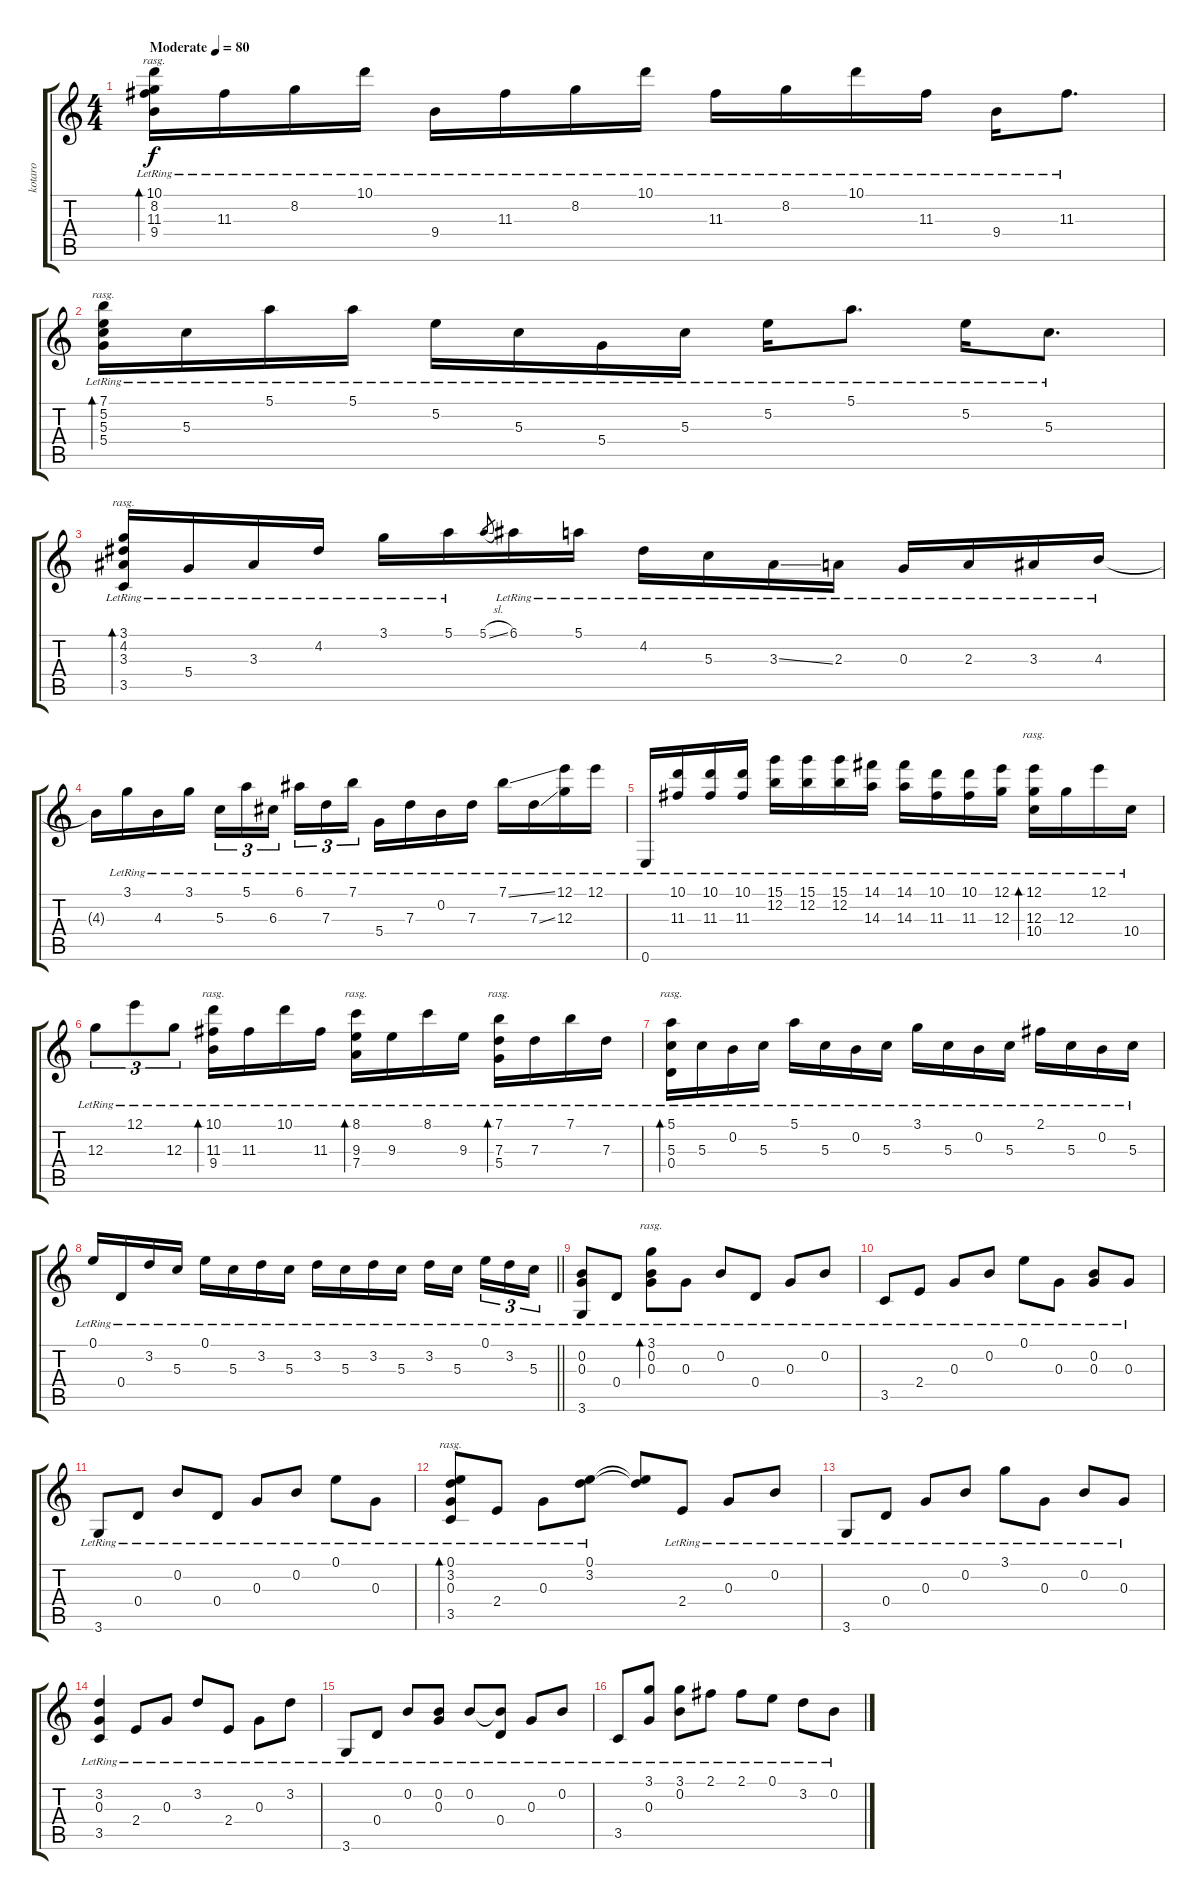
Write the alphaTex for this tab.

\track ("kotaro" "kotaro") {instrument acousticguitarsteel}
\staff {score tabs}
\tuning (E4 B3 G3 D3 A2 E2) {hide}
\ts (4 4)
\tempo (80 "Moderate")
\clef g2
\ks c
(10.1{lr} 8.2{lr} 11.3{lr} 9.4{lr}).16{bd 120 rasg ii dy f instrument acousticguitarsteel} 11.3{lr}.16 8.2{lr}.16 10.1{lr}.16 9.4{lr}.16 11.3{lr}.16 8.2{lr}.16 10.1{lr}.16 11.3{lr}.16 8.2{lr}.16 10.1{lr}.16 11.3{lr}.16 9.4{lr}.16 11.3{lr}.8{d} |
(7.1{lr} 5.2{lr} 5.3{lr} 5.4{lr}).16{bd 60 rasg ii} 5.3{lr}.16 5.1{lr}.16 5.1{lr}.16 5.2{lr}.16 5.3{lr}.16 5.4{lr}.16 5.3{lr}.16 5.2{lr}.16 5.1{lr}.8{d} 5.2{lr}.16 5.3{lr}.8{d} |
(3.1{lr} 4.2{lr} 3.3{lr} 3.5{lr}).16{bd 60 rasg ii} 5.4{lr}.16 3.3{lr}.16 4.2{lr}.16 3.1{lr}.16 5.1{lr}.16 5.1{sl}.8{gr} 6.1{lr}.16 5.1{lr}.16 4.2{lr}.16 5.3{lr}.16 3.3{ss lr}.16 2.3{lr}.16 0.3{lr}.16 2.3{lr}.16 3.3{lr}.16 4.3{lr}.16 |
4.3{t}.16 3.1{lr}.16 4.3{lr}.16 3.1{lr}.16 5.3{lr}.16{tu (3 2)} 5.1{lr}.16{tu (3 2)} 6.3{lr}.16{tu (3 2) beam splitsecondary} 6.1{lr}.16{tu (3 2)} 7.3{lr}.16{tu (3 2)} 7.1{lr}.16{tu (3 2)} 5.4{lr}.16 7.3{lr}.16 0.2{lr}.16 7.3{lr}.16 7.1{ss lr}.16 7.3{ss lr}.16 (12.1{lr} 12.3{lr}).16 12.1{lr}.16 |
0.6{lr}.16 (10.1{lr} 11.3{lr}).16 (10.1{lr} 11.3{lr}).16 (10.1{lr} 11.3{lr}).16 (15.1{lr} 12.2{lr}).16 (15.1{lr} 12.2{lr}).16 (15.1{lr} 12.2{lr}).16 (14.1{lr} 14.3{lr}).16 (14.1{lr} 14.3{lr}).16 (10.1{lr} 11.3{lr}).16 (10.1{lr} 11.3{lr}).16 (12.1{lr} 12.3{lr}).16 (12.1{lr} 12.3{lr} 10.4{lr}).16{bd 120 rasg ii} 12.3{lr}.16 12.1{lr}.16 10.4{lr}.16 |
12.3{lr}.8{tu (3 2)} 12.1{lr}.8{tu (3 2)} 12.3{lr}.8{tu (3 2)} (10.1{lr} 11.3{lr} 9.4{lr}).16{bd 120 rasg ii} 11.3{lr}.16 10.1{lr}.16 11.3{lr}.16 (8.1{lr} 9.3{lr} 7.4{lr}).16{bd 120 rasg ii} 9.3{lr}.16 8.1{lr}.16 9.3{lr}.16 (7.1{lr} 7.3{lr} 5.4{lr}).16{bd 120 rasg ii} 7.3{lr}.16 7.1{lr}.16 7.3{lr}.16 |
(5.1{lr} 5.3{lr} 0.4{lr}).16{bd 120 rasg ii} 5.3{lr}.16 0.2{lr}.16 5.3{lr}.16 5.1{lr}.16 5.3{lr}.16 0.2{lr}.16 5.3{lr}.16 3.1{lr}.16 5.3{lr}.16 0.2{lr}.16 5.3{lr}.16 2.1{lr}.16 5.3{lr}.16 0.2{lr}.16 5.3{lr}.16 |
\barLineRight lightlight
0.1{lr}.16 0.4{lr}.16 3.2{lr}.16 5.3{lr}.16 0.1{lr}.16 5.3{lr}.16 3.2{lr}.16 5.3{lr}.16 3.2{lr}.16 5.3{lr}.16 3.2{lr}.16 5.3{lr}.16 3.2{lr}.16 5.3{lr}.16{beam splitsecondary} 0.1{lr}.16{tu (3 2)} 3.2{lr}.16{tu (3 2)} 5.3{lr}.16{tu (3 2)} |
(0.2{lr} 0.3{lr} 3.6{lr}).8 0.4{lr}.8 (3.1{lr} 0.2{lr} 0.3{lr}).8{bd 240 rasg ii} 0.3{lr}.8 0.2{lr}.8 0.4{lr}.8 0.3{lr}.8 0.2{lr}.8 |
3.5{lr}.8 2.4{lr}.8 0.3{lr}.8 0.2{lr}.8 0.1{lr}.8 0.3{lr}.8 (0.2{lr} 0.3{lr}).8 0.3{lr}.8 |
3.6{lr}.8 0.4{lr}.8 0.2{lr}.8 0.4{lr}.8 0.3{lr}.8 0.2{lr}.8 0.1{lr}.8 0.3{lr}.8 |
(0.1{lr} 3.2{lr} 0.3{lr} 3.5{lr}).8{bd 240 rasg ii} 2.4{lr}.8 0.3{lr}.8 (0.1{lr} 3.2{lr}).8 (0.1{t} 3.2{t}).8 2.4{lr}.8 0.3{lr}.8 0.2{lr}.8 |
3.6{lr}.8 0.4{lr}.8 0.3{lr}.8 0.2{lr}.8 3.1{lr}.8 0.3{lr}.8 0.2{lr}.8 0.3{lr}.8 |
(3.2{lr} 0.3{lr} 3.5{lr}).4 2.4{lr}.8 0.3{lr}.8 3.2{lr}.8 2.4{lr}.8 0.3{lr}.8 3.2{lr}.8 |
3.6{lr}.8 0.4{lr}.8 0.2{lr}.8 (0.2{lr} 0.3{lr}).8 0.2{lr}.8 (0.2{t} 0.4{lr}).8 0.3{lr}.8 0.2{lr}.8 |
3.5{lr}.8 (3.1{lr} 0.3{lr}).8 (3.1{lr} 0.2{lr}).8 2.1{lr}.8 2.1{lr}.8 0.1{lr}.8 3.2{lr}.8 0.2{lr}.8
